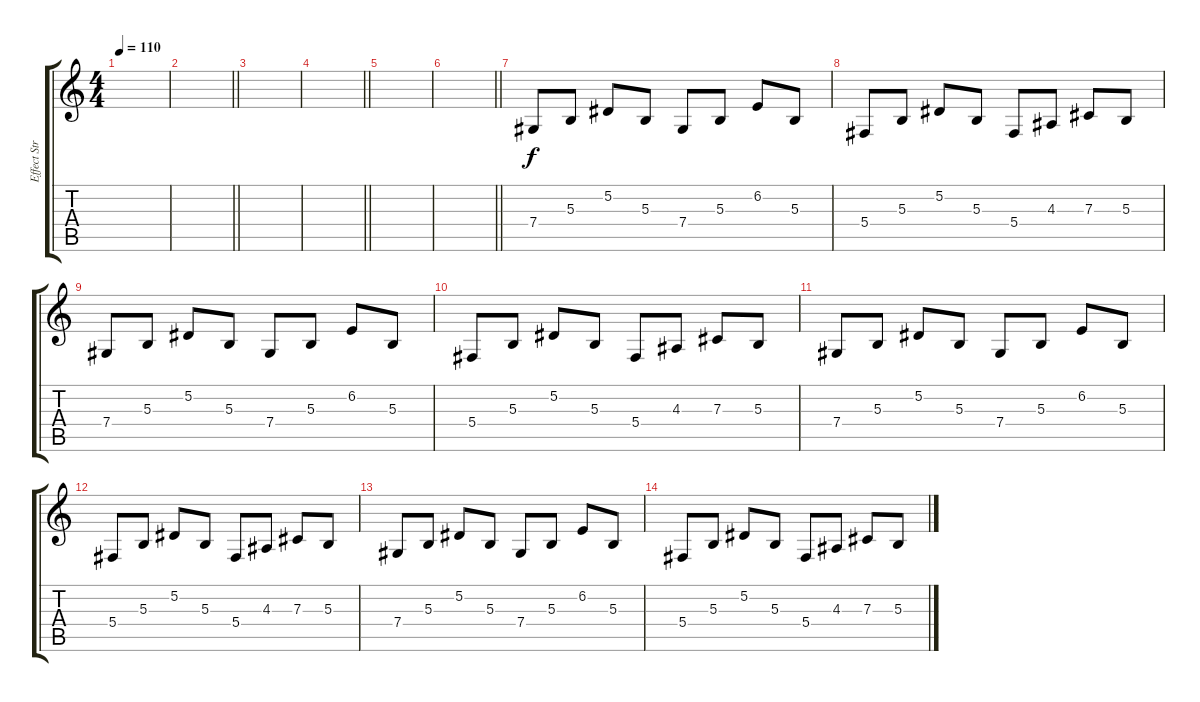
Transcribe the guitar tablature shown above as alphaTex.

\track ("Effect Strings" "Effect Str") {instrument stringensemble1}
\staff {score tabs}
\tuning (Eb4 Bb3 Gb3 Db3 Ab2 Eb2) {hide}
\ts (4 4)
\tempo 110
\clef g2
\ks c
|
\barLineRight lightlight
|
|
\barLineRight lightlight
|
|
\barLineRight lightlight
|
7.4.8 5.3.8 5.2.8 5.3.8 7.4.8 5.3.8 6.2.8 5.3.8 |
5.4.8 5.3.8 5.2.8 5.3.8 5.4.8 4.3.8 7.3.8 5.3.8 |
7.4.8 5.3.8 5.2.8 5.3.8 7.4.8 5.3.8 6.2.8 5.3.8 |
5.4.8 5.3.8 5.2.8 5.3.8 5.4.8 4.3.8 7.3.8 5.3.8 |
7.4.8 5.3.8 5.2.8 5.3.8 7.4.8 5.3.8 6.2.8 5.3.8 |
5.4.8 5.3.8 5.2.8 5.3.8 5.4.8 4.3.8 7.3.8 5.3.8 |
7.4.8 5.3.8 5.2.8 5.3.8 7.4.8 5.3.8 6.2.8 5.3.8 |
5.4.8 5.3.8 5.2.8 5.3.8 5.4.8 4.3.8 7.3.8 5.3.8
